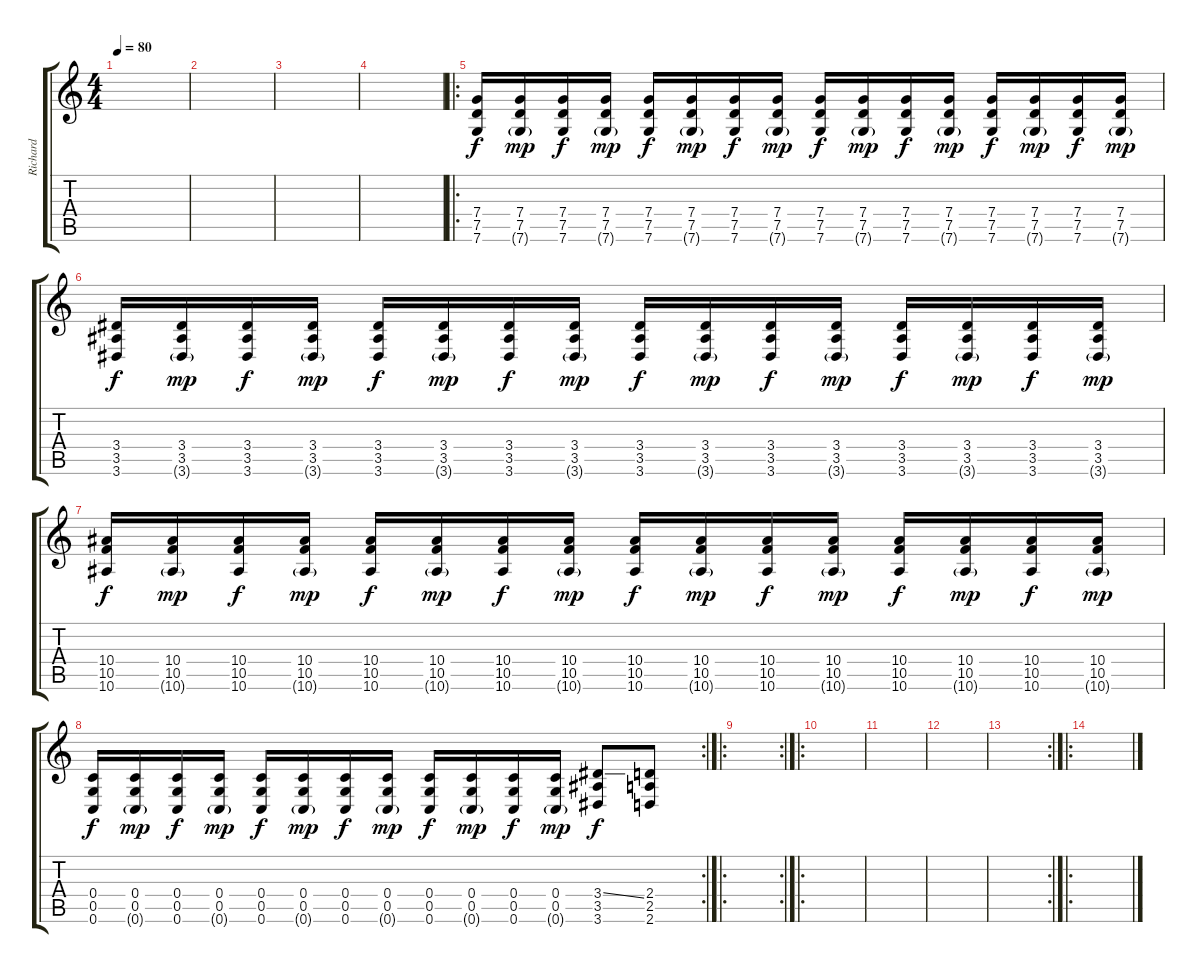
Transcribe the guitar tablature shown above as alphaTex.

\track ("Richard" "Richard") {instrument distortionguitar}
\staff {score tabs}
\tuning (D4 A3 F3 C3 G2 C2) {hide}
\ts (4 4)
\section ("" "")
\tempo 80
\clef g2
\ks c
|
|
|
|
\ro
(7.4 7.5 7.6).16 (7.4 7.5 7.6{g}).16{dy mp} (7.4 7.5 7.6).16{dy f} (7.4 7.5 7.6{g}).16{dy mp} (7.4 7.5 7.6).16{dy f} (7.4 7.5 7.6{g}).16{dy mp} (7.4 7.5 7.6).16{dy f} (7.4 7.5 7.6{g}).16{dy mp} (7.4 7.5 7.6).16{dy f} (7.4 7.5 7.6{g}).16{dy mp} (7.4 7.5 7.6).16{dy f} (7.4 7.5 7.6{g}).16{dy mp} (7.4 7.5 7.6).16{dy f} (7.4 7.5 7.6{g}).16{dy mp} (7.4 7.5 7.6).16{dy f} (7.4 7.5 7.6{g}).16{dy mp} |
(3.4 3.5 3.6).16{dy f} (3.4 3.5 3.6{g}).16{dy mp} (3.4 3.5 3.6).16{dy f} (3.4 3.5 3.6{g}).16{dy mp} (3.4 3.5 3.6).16{dy f} (3.4 3.5 3.6{g}).16{dy mp} (3.4 3.5 3.6).16{dy f} (3.4 3.5 3.6{g}).16{dy mp} (3.4 3.5 3.6).16{dy f} (3.4 3.5 3.6{g}).16{dy mp} (3.4 3.5 3.6).16{dy f} (3.4 3.5 3.6{g}).16{dy mp} (3.4 3.5 3.6).16{dy f} (3.4 3.5 3.6{g}).16{dy mp} (3.4 3.5 3.6).16{dy f} (3.4 3.5 3.6{g}).16{dy mp} |
(10.4 10.5 10.6).16{dy f} (10.4 10.5 10.6{g}).16{dy mp} (10.4 10.5 10.6).16{dy f} (10.4 10.5 10.6{g}).16{dy mp} (10.4 10.5 10.6).16{dy f} (10.4 10.5 10.6{g}).16{dy mp} (10.4 10.5 10.6).16{dy f} (10.4 10.5 10.6{g}).16{dy mp} (10.4 10.5 10.6).16{dy f} (10.4 10.5 10.6{g}).16{dy mp} (10.4 10.5 10.6).16{dy f} (10.4 10.5 10.6{g}).16{dy mp} (10.4 10.5 10.6).16{dy f} (10.4 10.5 10.6{g}).16{dy mp} (10.4 10.5 10.6).16{dy f} (10.4 10.5 10.6{g}).16{dy mp} |
\rc 2
(0.4 0.5 0.6).16{dy f} (0.4 0.5 0.6{g}).16{dy mp} (0.4 0.5 0.6).16{dy f} (0.4 0.5 0.6{g}).16{dy mp} (0.4 0.5 0.6).16{dy f} (0.4 0.5 0.6{g}).16{dy mp} (0.4 0.5 0.6).16{dy f} (0.4 0.5 0.6{g}).16{dy mp} (0.4 0.5 0.6).16{dy f} (0.4 0.5 0.6{g}).16{dy mp} (0.4 0.5 0.6).16{dy f} (0.4 0.5 0.6{g}).16{dy mp} (3.4{ss} 3.5 3.6).8{dy f} (2.4 2.5 2.6).8 |
\ro
\rc 2
|
\ro
|
|
|
\rc 2
|
\ro
